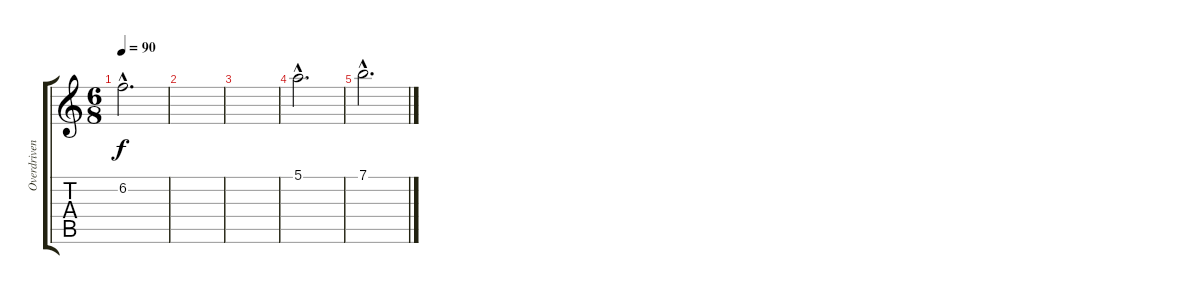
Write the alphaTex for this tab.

\track ("Overdriven Guitar" "Overdriven") {instrument overdrivenguitar}
\staff {score tabs}
\tuning (E4 B3 G3 D3 A2 E2) {hide}
\ts (6 8)
\tempo 90
\clef g2
\ks c
6.2{hac}.2{d dy f} |
|
|
5.1{hac}.2{d} |
7.1{hac}.2{d volume 4}
